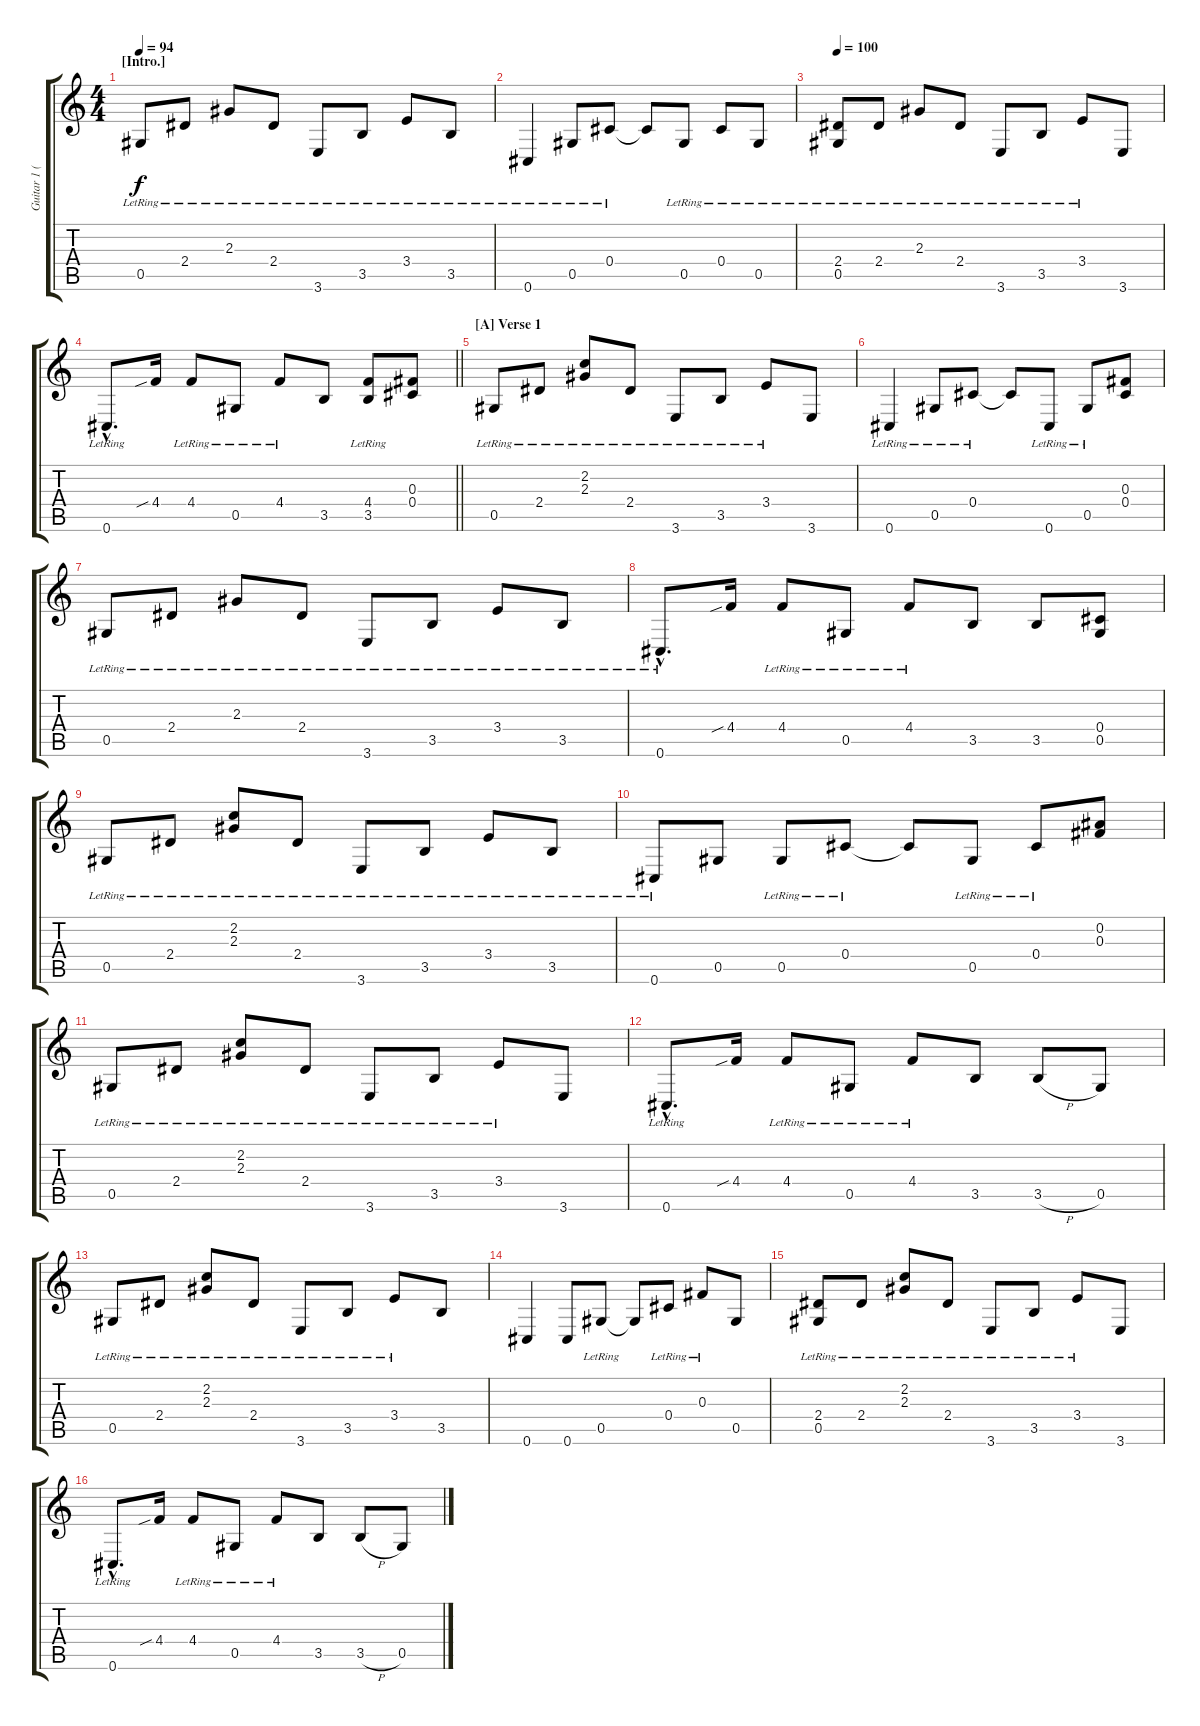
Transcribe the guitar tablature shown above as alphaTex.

\track ("Guitar 1 (Kurt Cobain)" "Guitar 1 (") {instrument electricguitarclean}
\staff {score tabs}
\tuning (Eb4 Bb3 Gb3 Db3 Ab2 Db2) {hide}
\ts (4 4)
\section ("" "[Intro.]")
\tempo 94
\clef g2
\ks c
0.5{lr}.8{dy f instrument electricguitarclean} 2.4{lr}.8 2.3{lr}.8 2.4{lr}.8 3.6{lr}.8 3.5{lr}.8 3.4{lr}.8 3.5{lr}.8 |
0.6{lr}.4 0.5{lr}.8 0.4{lr}.8 0.4{t}.8 0.5{lr}.8 0.4{lr}.8 0.5{lr}.8 |
\tempo 100
(2.4 0.5{lr}).8 2.4{lr}.8 2.3{lr}.8 2.4{lr}.8 3.6{lr}.8 3.5{lr}.8 3.4{lr}.8 3.6.8 |
\barLineRight lightlight
0.6{hac lr}.8{d} 4.4{sib}.16 4.4{lr}.8 0.5{lr}.8 4.4{lr}.8 3.5.8 (4.4 3.5{lr}).8 (0.3 0.4).8 |
\section ("" "[A] Verse 1")
0.5{lr}.8 2.4{lr}.8 (2.2{lr} 2.3{lr}).8 2.4{lr}.8 3.6{lr}.8 3.5{lr}.8 3.4{lr}.8 3.6.8 |
0.6{lr}.4 0.5{lr}.8 0.4{lr}.8 0.4{t}.8 0.6{lr}.8 0.5{lr}.8 (0.3 0.4).8 |
0.5{lr}.8 2.4{lr}.8 2.3{lr}.8 2.4{lr}.8 3.6{lr}.8 3.5{lr}.8 3.4{lr}.8 3.5{lr}.8 |
0.6{hac lr}.8{d} 4.4{sib}.16 4.4{lr}.8 0.5{lr}.8 4.4{lr}.8 3.5.8 3.5.8 (0.4 0.5).8 |
0.5{lr}.8 2.4{lr}.8 (2.2{lr} 2.3{lr}).8 2.4{lr}.8 3.6{lr}.8 3.5{lr}.8 3.4{lr}.8 3.5{lr}.8 |
0.6{lr}.8 0.5.8 0.5{lr}.8 0.4{lr}.8 0.4{t}.8 0.5{lr}.8 0.4{lr}.8 (0.2 0.3).8 |
0.5{lr}.8 2.4{lr}.8 (2.2{lr} 2.3{lr}).8 2.4{lr}.8 3.6{lr}.8 3.5{lr}.8 3.4{lr}.8 3.6.8 |
0.6{hac lr}.8{d} 4.4{sib}.16 4.4{lr}.8 0.5{lr}.8 4.4{lr}.8 3.5.8 3.5{h}.8 0.5.8 |
0.5{lr}.8 2.4{lr}.8 (2.2{lr} 2.3{lr}).8 2.4{lr}.8 3.6{lr}.8 3.5{lr}.8 3.4{lr}.8 3.5.8 |
0.6.4 0.6.8 0.5{lr}.8 0.5{t}.8 0.4{lr}.8 0.3{lr}.8 0.5.8 |
(2.4 0.5{lr}).8 2.4{lr}.8 (2.2{lr} 2.3{lr}).8 2.4{lr}.8 3.6{lr}.8 3.5{lr}.8 3.4{lr}.8 3.6.8 |
0.6{hac lr}.8{d} 4.4{sib}.16 4.4{lr}.8 0.5{lr}.8 4.4{lr}.8 3.5.8 3.5{h}.8 0.5.8
